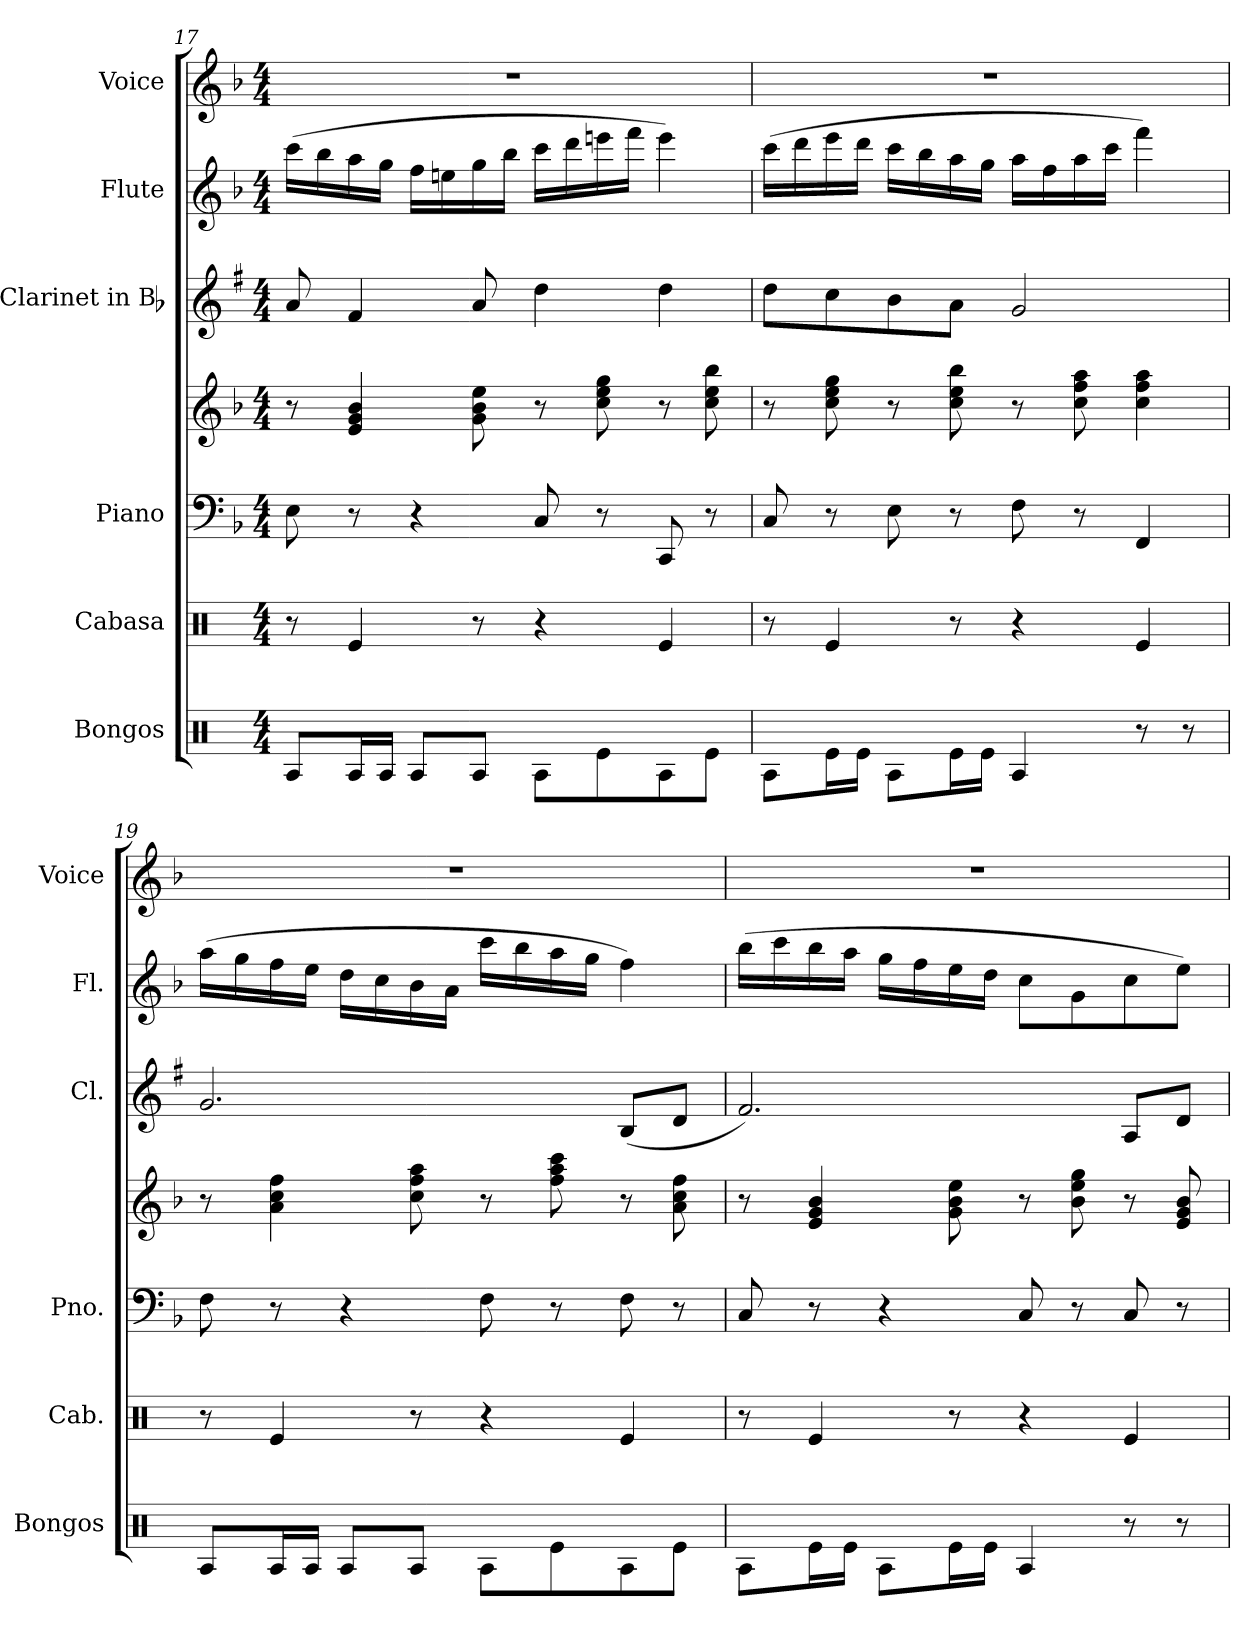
**kern	**kern	**kern	**kern	**kern	**kern	**kern
*part6	*part5	*part4	*part4	*part3	*part2	*part1
*staff7	*staff6	*staff5	*staff4	*staff3	*staff2	*staff1
*I"Bongos	*I"Cabasa	*I"Piano	*	*I"Clarinet in Bb	*I"Flute	*I"Voice
*I'Bongos	*I'Cab.	*I'Pno.	*	*I'Cl.	*I'Fl.	*I'Voice
!!LO:PB:g=z
*clefX	*clefX	*clefF4	*clefG2	*clefG2	*clefG2	*clefG2
*	*	*	*	*ITrd1c2	*	*
*k[]	*k[]	*k[b-]	*k[b-]	*k[b-]	*k[b-]	*k[b-]
*C:	*C:	*F:	*F:	*F:	*F:	*F:
*M4/4	*M4/4	*M4/4	*M4/4	*M4/4	*M4/4	*M4/4
=17	=17	=17	=17	=17	=17	=17
8RAi/L	8r	8Ei\	8r	8gi/	(16ccci\LL	1r
.	.	.	.	.	16bb-i\	.
16RAi/L	4Rei/	8r	4ei/ 4gi 4b-i	4ei/	16aai\	.
16RAi/JJ	.	.	.	.	16ggi\JJ	.
8RAi/L	.	4r	.	.	16ffi\LL	.
.	.	.	.	.	16eeni\	.
8RAi/J	8r	.	8gi\ 8b-i 8eei	8gi/	16ggi\	.
.	.	.	.	.	16bb-i\JJ	.
8RAi\L	4r	8Ci/	8r	4cci\	16ccci\LL	.
.	.	.	.	.	16dddi\	.
8Rei\	.	8r	8cci\ 8eei 8ggi	.	16eeeni\	.
.	.	.	.	.	16fffi\JJ	.
8RAi\	4Rei/	8CCi/	8r	4cci\	4eeei\)	.
8Rei\J	.	8r	8cci\ 8eei 8bb-i	.	.	.
=18	=18	=18	=18	=18	=18	=18
8RAi\L	8r	8Ci/	8r	8cci\L	(16ccci\LL	1r
.	.	.	.	.	16dddi\	.
16Rei\L	4Rei/	8r	8cci\ 8eei 8ggi	8b-i\	16eeei\	.
16Rei\JJ	.	.	.	.	16dddi\JJ	.
8RAi\L	.	8Ei\	8r	8ai\	16ccci\LL	.
.	.	.	.	.	16bb-i\	.
16Rei\L	8r	8r	8cci\ 8eei 8bb-i	8gi\J	16aai\	.
16Rei\JJ	.	.	.	.	16ggi\JJ	.
4RAi/	4r	8Fi\	8r	2fi/	16aai\LL	.
.	.	.	.	.	16ffi\	.
.	.	8r	8cci\ 8ffi 8aai	.	16aai\	.
.	.	.	.	.	16ccci\JJ	.
8r	4Rei/	4FFi/	4cci\ 4ffi 4aai	.	4fffi\)	.
8r	.	.	.	.	.	.
=19	=19	=19	=19	=19	=19	=19
8RAi/L	8r	8Fi\	8r	2.fi/	(16aai\LL	1r
.	.	.	.	.	16ggi\	.
16RAi/L	4Rei/	8r	4ai\ 4cci 4ffi	.	16ffi\	.
16RAi/JJ	.	.	.	.	16eei\JJ	.
8RAi/L	.	4r	.	.	16ddi\LL	.
.	.	.	.	.	16cci\	.
8RAi/J	8r	.	8cci\ 8ffi 8aai	.	16b-i\	.
.	.	.	.	.	16ai\JJ	.
8RAi\L	4r	8Fi\	8r	.	16ccci\LL	.
.	.	.	.	.	16bb-i\	.
8Rei\	.	8r	8ffi\ 8aai 8ccci	.	16aai\	.
.	.	.	.	.	16ggi\JJ	.
8RAi\	4Rei/	8Fi\	8r	(8Ai/L	4ffi\)	.
8Rei\J	.	8r	8ai\ 8cci 8ffi	8ci/J	.	.
=20	=20	=20	=20	=20	=20	=20
8RAi\L	8r	8Ci/	8r	2.ei/)	(16bb-i\LL	1r
.	.	.	.	.	16ccci\	.
16Rei\L	4Rei/	8r	4ei/ 4gi 4b-i	.	16bb-i\	.
16Rei\JJ	.	.	.	.	16aai\JJ	.
8RAi\L	.	4r	.	.	16ggi\LL	.
.	.	.	.	.	16ffi\	.
16Rei\L	8r	.	8gi\ 8b-i 8eei	.	16eei\	.
16Rei\JJ	.	.	.	.	16ddi\JJ	.
4RAi/	4r	8Ci/	8r	.	8cci\L	.
.	.	8r	8b-i\ 8eei 8ggi	.	8gi\	.
8r	4Rei/	8Ci/	8r	8Gi/L	8cci\	.
8r	.	8r	8ei/ 8gi 8b-i	8ci/J	8eei\J)	.
=	=	=	=	=	=	=
*-	*-	*-	*-	*-	*-	*-
